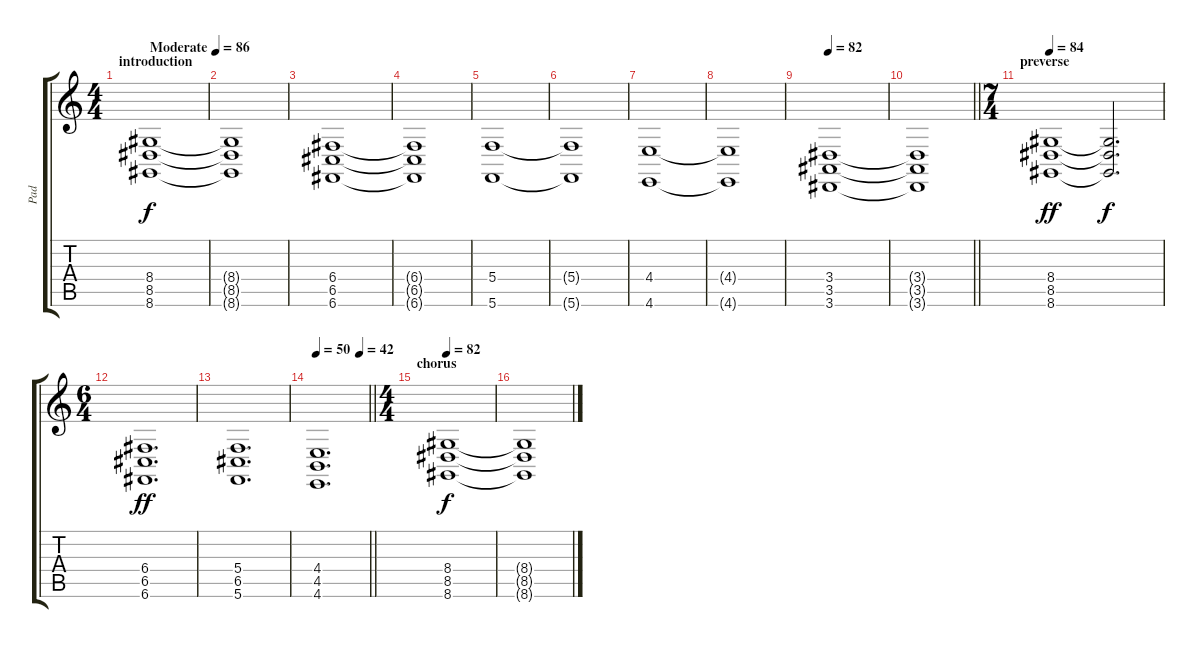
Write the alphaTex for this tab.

\track ("Pad" "Pad") {instrument pad2warm}
\staff {score tabs}
\tuning (D4 A3 F3 C3 G2 C2) {hide}
\ts (4 4)
\section ("" "introduction")
\tempo (86 "Moderate")
\clef g2
\ks c
(8.4 8.5 8.6).1{dy f instrument pad2warm} |
(8.4{t} 8.5{t} 8.6{t}).1 |
(6.4 6.5 6.6).1 |
(6.4{t} 6.5{t} 6.6{t}).1 |
(5.4 5.6).1 |
(5.4{t} 5.6{t}).1 |
(4.4 4.6).1 |
(4.4{t} 4.6{t}).1 |
\tempo 82
(3.4 3.5 3.6).1 |
\barLineRight lightlight
(3.4{t} 3.5{t} 3.6{t}).1 |
\ts (7 4)
\section ("" "preverse")
\tempo 84
(8.4 8.5 8.6).1{dy ff} (8.4{t} 8.5{t} 8.6{t}).2{d dy f} |
\ts (6 4)
(6.4 6.5 6.6).1{d dy ff} |
(5.4 6.5 5.6).1{d} |
\tempo 50
\tempo (42 0.8333333333333334)
\barLineRight lightlight
(4.4 4.5 4.6).1{d} |
\ts (4 4)
\section ("" "chorus")
\tempo 82
(8.4 8.5 8.6).1{dy f} |
(8.4{t} 8.5{t} 8.6{t}).1
